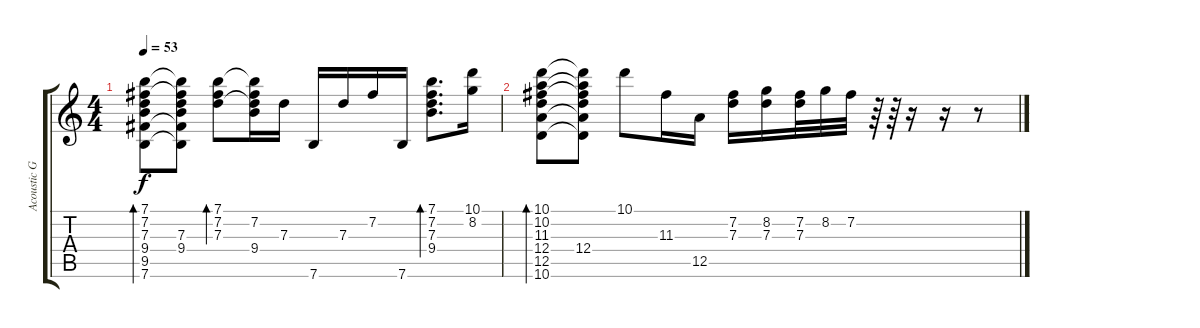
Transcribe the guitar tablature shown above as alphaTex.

\track ("Acoustic Guitar" "Acoustic G") {instrument acousticguitarsteel}
\staff {score tabs}
\tuning (E4 B3 G3 D3 A2 E2) {hide}
\ts (4 4)
\tempo 53
\clef g2
\ks c
(7.1 7.2 7.3 9.4 9.5 7.6).8{bd 60 dy f} (7.1{t} 7.2{t} 7.3 9.4 9.5{t} 7.6{t}).8 (7.1 7.2 7.3).8{bd 60} (7.1{t} 7.2 7.3{t} 9.4).16 7.3.16 7.6.16 7.3.16 7.2.16 7.6.16 (7.1 7.2 7.3 9.4).8{d bd 60} (10.1 8.2).16 |
(10.1 10.2 11.3 12.4 12.5 10.6).8{bd 60} (10.1{t} 10.2{t} 11.3{t} 12.4 12.5{t} 10.6{t}).8 10.1.8 11.3.16 12.5.16 (7.2 7.3).16 (8.2 7.3).16 (7.2 7.3).32 8.2.32 7.2.32 r.64 r.64 r.16 r.16 r.8
